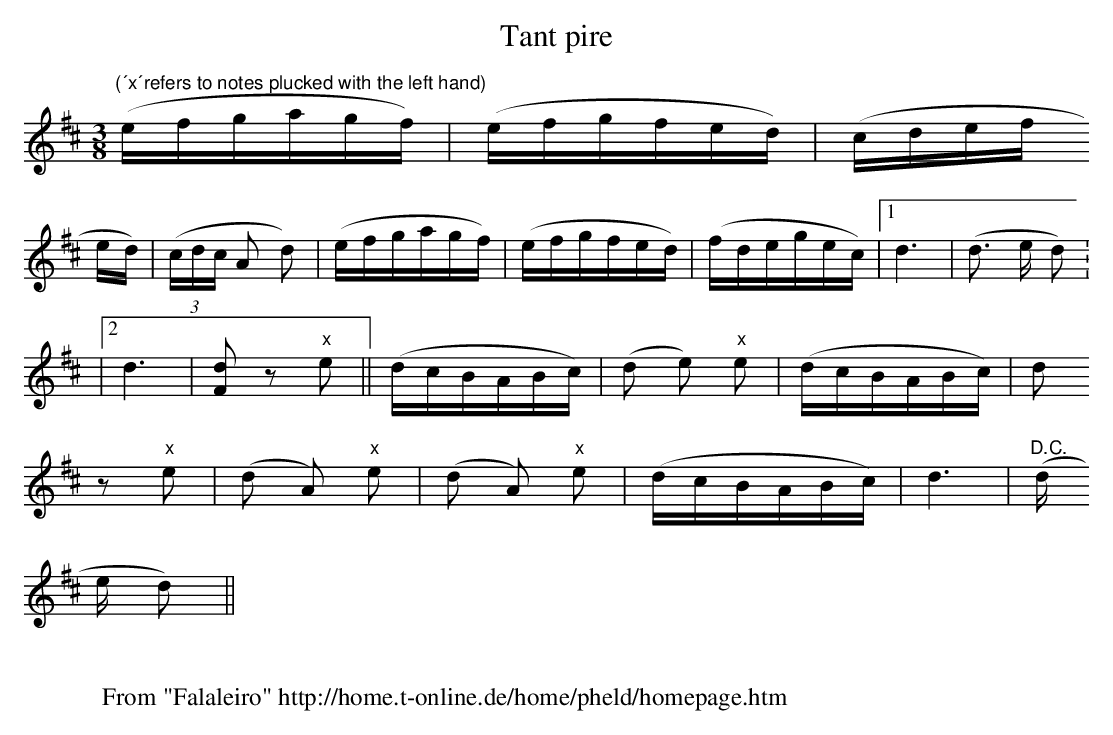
X:1
T:Tant pire
M:3/8
L:1/16
K:D
"(´x´refers to notes plucked with the left hand)"(efgagf)|(efgfed)|(cdef
ed)|((3cdc A2  d2)  |(efgagf)|(efgfed)|(fdegec)|1d6      |(d3   e d2)  :
|2d6     | [F2d2]  z2 "x"e2 || (dcBABc)|(d2   e2)   "x"e2 |(dcBABc)|d2
z2   "x"e2 | (d2  A2)  "x"e2 |(d2  A2)  "x"e2 | (dcBABc)| d6   |"D.C."(d
3  e d2)||
W:
W: From "Falaleiro" http://home.t-online.de/home/pheld/homepage.htm
